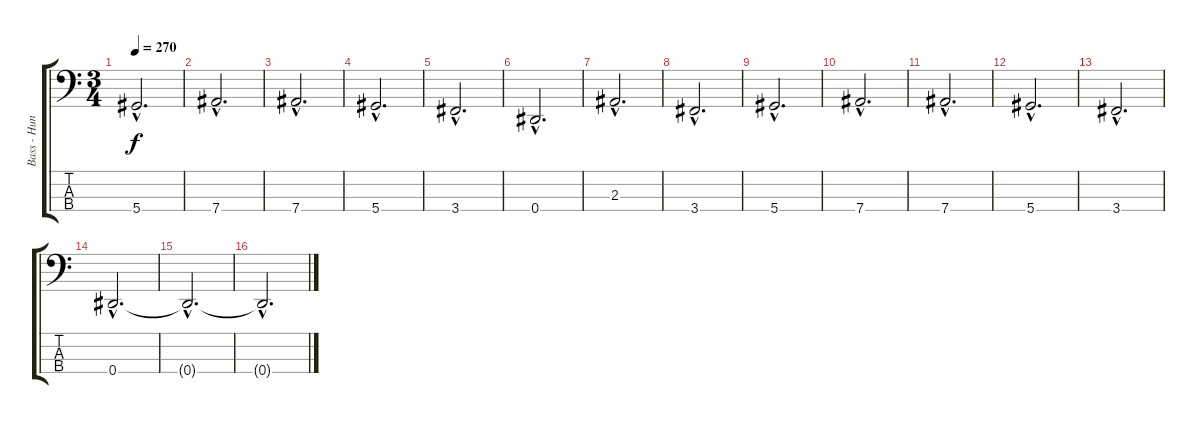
\track ("Bass - Hunter" "Bass - Hun") {instrument electricbasspick}
\staff {score tabs}
\tuning (Gb2 Db2 Ab1 Eb1) {hide}
\ts (3 4)
\tempo 270
\clef f4
\ks c
5.4{hac}.2{d dy f} |
7.4{hac}.2{d} |
7.4{hac}.2{d} |
5.4{hac}.2{d} |
3.4{hac}.2{d} |
0.4{hac}.2{d} |
2.3{hac}.2{d} |
3.4{hac}.2{d} |
5.4{hac}.2{d} |
7.4{hac}.2{d} |
7.4{hac}.2{d} |
5.4{hac}.2{d} |
3.4{hac}.2{d} |
0.4{hac}.2{d} |
0.4{hac t}.2{d} |
0.4{hac t}.2{d}
